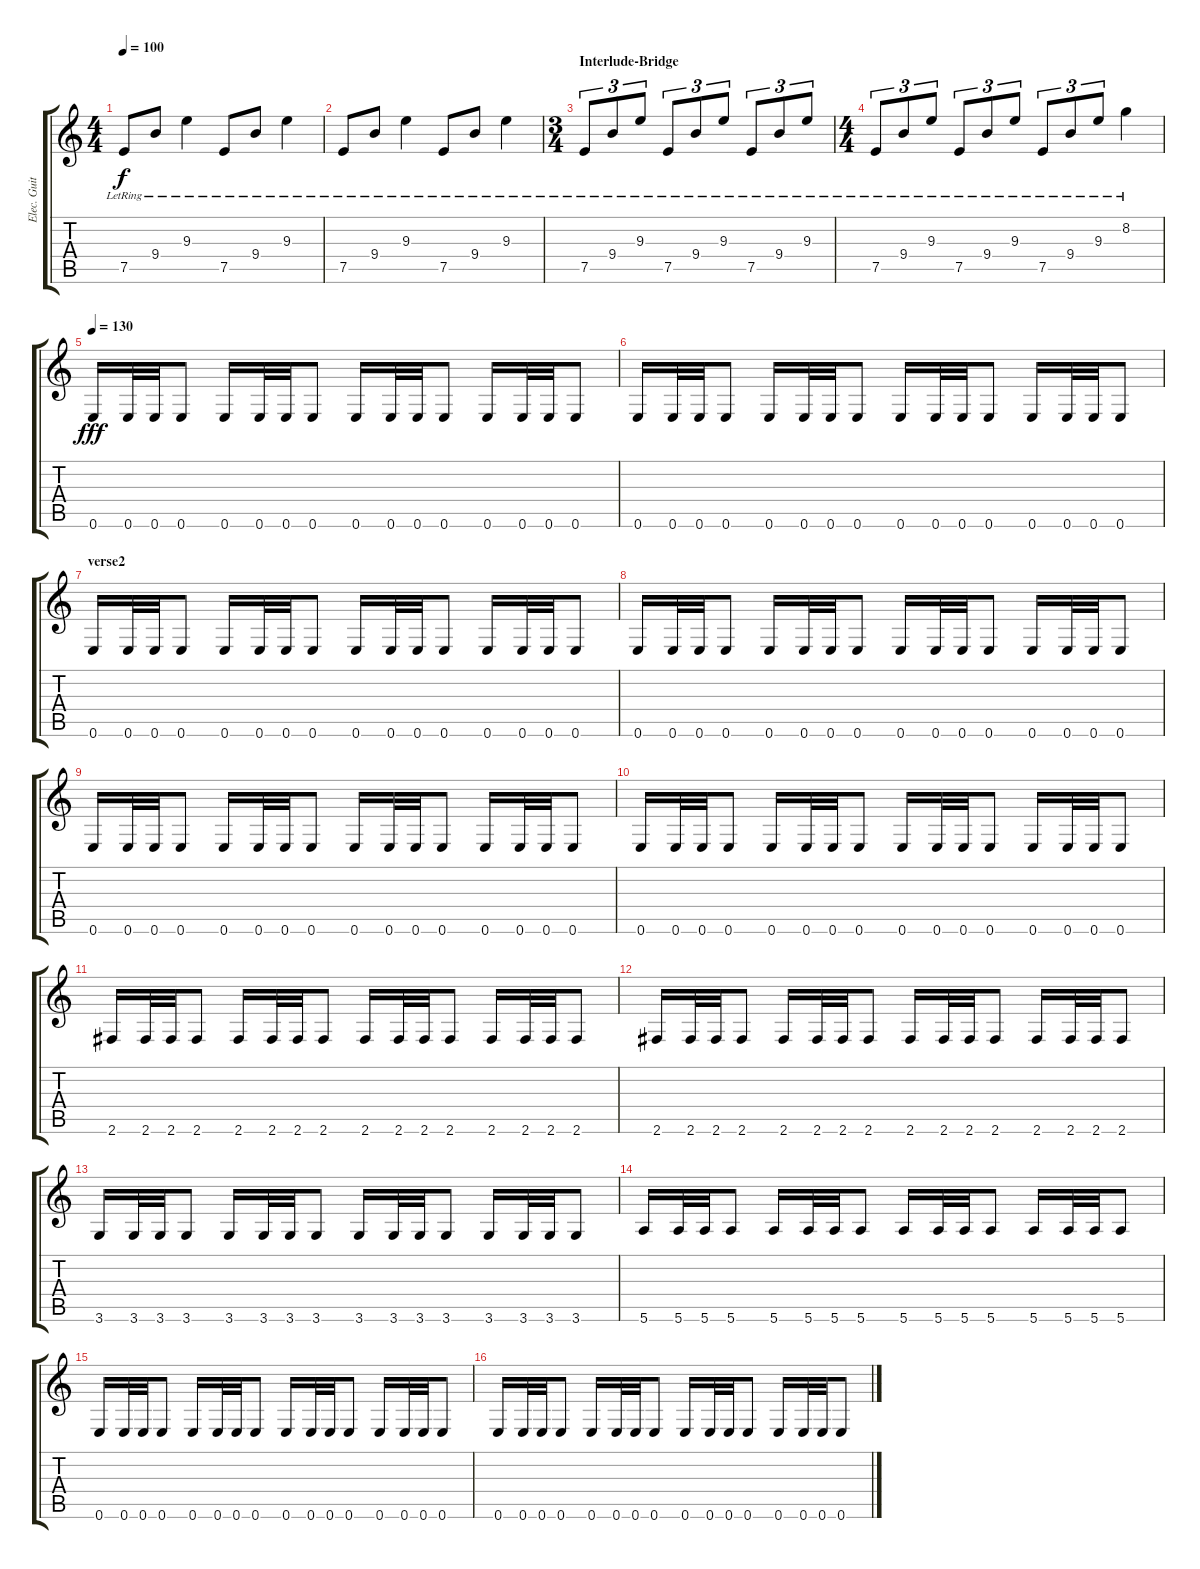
\track ("Elec. Guit. 2" "Elec. Guit") {instrument overdrivenguitar}
\staff {score tabs}
\tuning (E4 B3 G3 D3 A2 E2) {hide}
\ts (4 4)
\tempo 100
\clef g2
\ks c
7.5{lr}.8{dy f} 9.4{lr}.8 9.3{lr}.4 7.5{lr}.8 9.4{lr}.8 9.3{lr}.4 |
7.5{lr}.8 9.4{lr}.8 9.3{lr}.4 7.5{lr}.8 9.4{lr}.8 9.3{lr}.4 |
\ts (3 4)
\section ("" "Interlude-Bridge")
7.5{lr}.8{tu (3 2) instrument electricguitarclean} 9.4{lr}.8{tu (3 2)} 9.3{lr}.8{tu (3 2)} 7.5{lr}.8{tu (3 2)} 9.4{lr}.8{tu (3 2)} 9.3{lr}.8{tu (3 2)} 7.5{lr}.8{tu (3 2)} 9.4{lr}.8{tu (3 2)} 9.3{lr}.8{tu (3 2)} |
\ts (4 4)
7.5{lr}.8{tu (3 2)} 9.4{lr}.8{tu (3 2)} 9.3{lr}.8{tu (3 2)} 7.5{lr}.8{tu (3 2)} 9.4{lr}.8{tu (3 2)} 9.3{lr}.8{tu (3 2)} 7.5{lr}.8{tu (3 2)} 9.4{lr}.8{tu (3 2)} 9.3{lr}.8{tu (3 2)} 8.2{lr}.4 |
\tempo 130
0.6.16{dy fff volume 11 instrument overdrivenguitar} 0.6.32 0.6.32 0.6.8 0.6.16 0.6.32 0.6.32 0.6.8 0.6.16 0.6.32 0.6.32 0.6.8 0.6.16 0.6.32 0.6.32 0.6.8 |
0.6.16 0.6.32 0.6.32 0.6.8 0.6.16 0.6.32 0.6.32 0.6.8 0.6.16 0.6.32 0.6.32 0.6.8 0.6.16 0.6.32 0.6.32 0.6.8 |
\section ("" "verse2")
0.6.16 0.6.32 0.6.32 0.6.8 0.6.16 0.6.32 0.6.32 0.6.8 0.6.16 0.6.32 0.6.32 0.6.8 0.6.16 0.6.32 0.6.32 0.6.8 |
0.6.16 0.6.32 0.6.32 0.6.8 0.6.16 0.6.32 0.6.32 0.6.8 0.6.16 0.6.32 0.6.32 0.6.8 0.6.16 0.6.32 0.6.32 0.6.8 |
0.6.16 0.6.32 0.6.32 0.6.8 0.6.16 0.6.32 0.6.32 0.6.8 0.6.16 0.6.32 0.6.32 0.6.8 0.6.16 0.6.32 0.6.32 0.6.8 |
0.6.16 0.6.32 0.6.32 0.6.8 0.6.16 0.6.32 0.6.32 0.6.8 0.6.16 0.6.32 0.6.32 0.6.8 0.6.16 0.6.32 0.6.32 0.6.8 |
2.6.16 2.6.32 2.6.32 2.6.8 2.6.16 2.6.32 2.6.32 2.6.8 2.6.16 2.6.32 2.6.32 2.6.8 2.6.16 2.6.32 2.6.32 2.6.8 |
2.6.16 2.6.32 2.6.32 2.6.8 2.6.16 2.6.32 2.6.32 2.6.8 2.6.16 2.6.32 2.6.32 2.6.8 2.6.16 2.6.32 2.6.32 2.6.8 |
3.6.16 3.6.32 3.6.32 3.6.8 3.6.16 3.6.32 3.6.32 3.6.8 3.6.16 3.6.32 3.6.32 3.6.8 3.6.16 3.6.32 3.6.32 3.6.8 |
5.6.16 5.6.32 5.6.32 5.6.8 5.6.16 5.6.32 5.6.32 5.6.8 5.6.16 5.6.32 5.6.32 5.6.8 5.6.16 5.6.32 5.6.32 5.6.8 |
0.6.16 0.6.32 0.6.32 0.6.8 0.6.16 0.6.32 0.6.32 0.6.8 0.6.16 0.6.32 0.6.32 0.6.8 0.6.16 0.6.32 0.6.32 0.6.8 |
0.6.16 0.6.32 0.6.32 0.6.8 0.6.16 0.6.32 0.6.32 0.6.8 0.6.16 0.6.32 0.6.32 0.6.8 0.6.16 0.6.32 0.6.32 0.6.8
